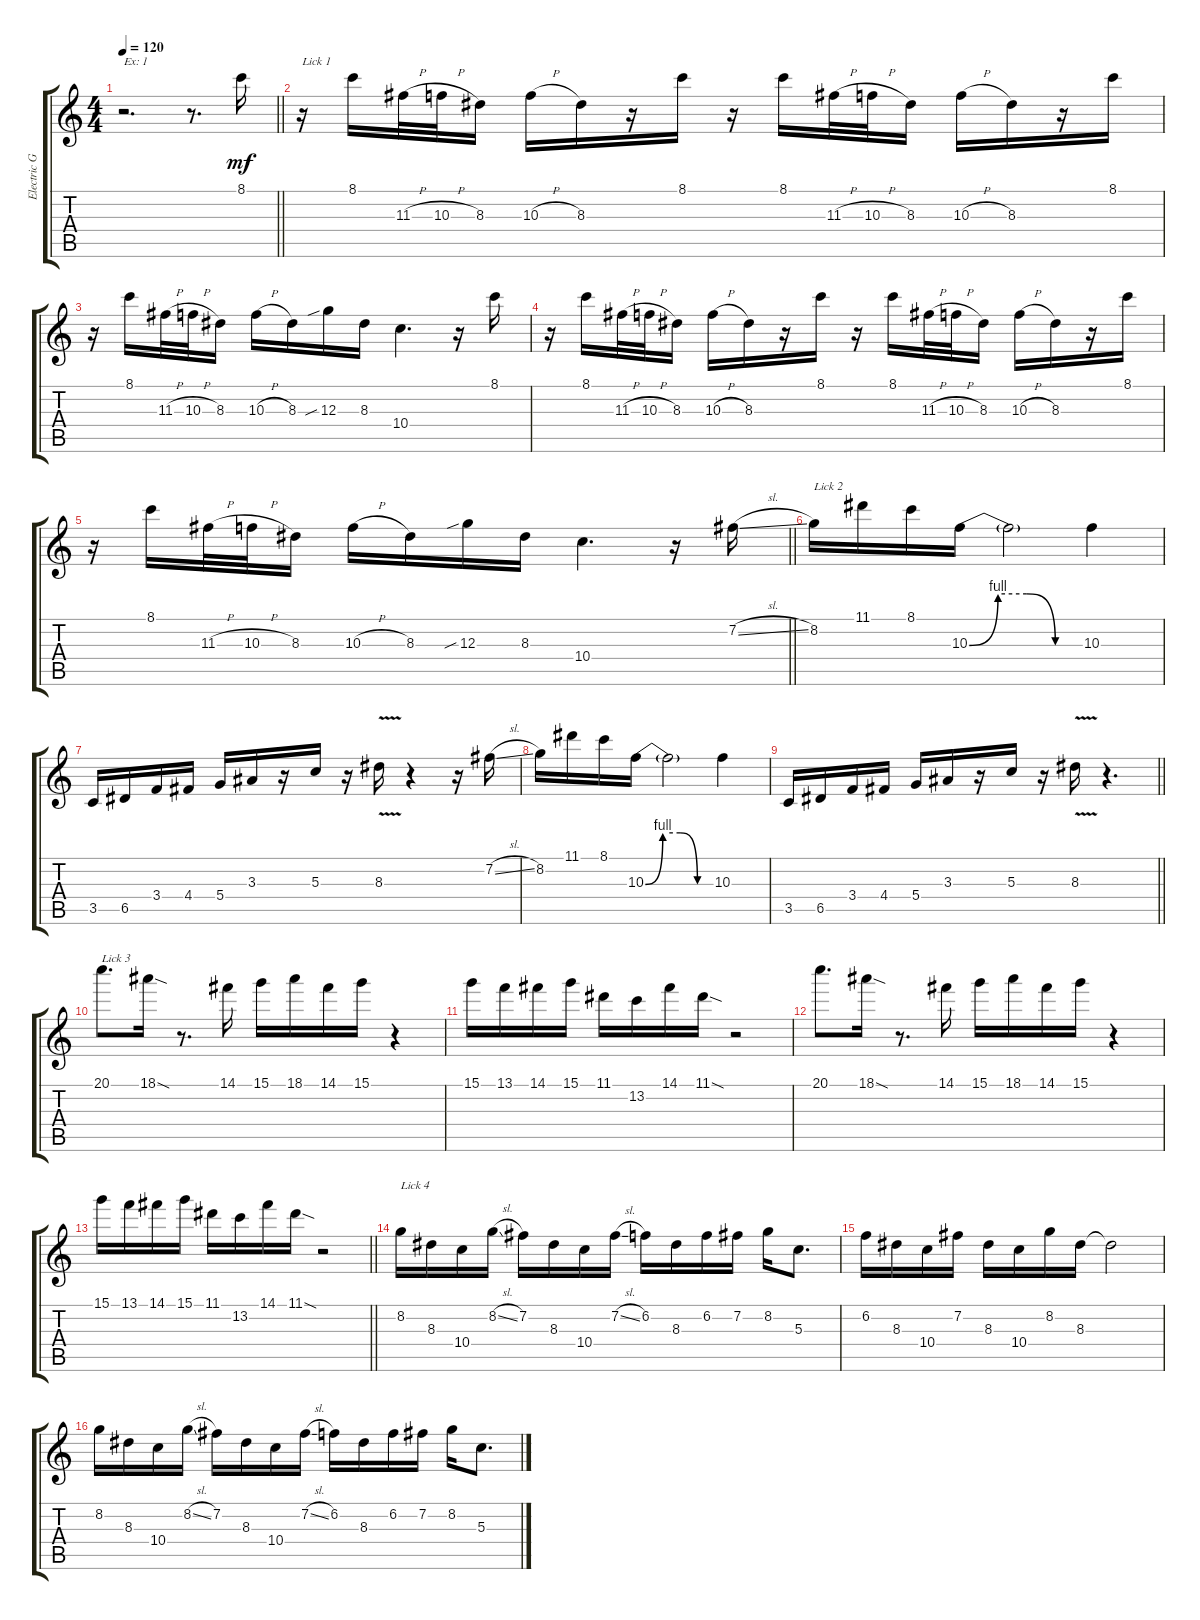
\track ("Electric Guitar" "Electric G") {instrument distortionguitar}
\staff {score tabs}
\tuning (E4 B3 G3 D3 A2 E2) {hide}
\ts (4 4)
\tempo 120
\clef g2
\barLineRight lightlight
\ks c
r.2{d txt "Ex: 1" dy mf instrument distortionguitar} r.8{d} 8.1.16 |
r.16{txt "Lick 1"} 8.1.16 11.3{h}.32 10.3{h}.32 8.3.16 10.3{h}.16 8.3.16 r.16 8.1.16 r.16 8.1.16 11.3{h}.32 10.3{h}.32 8.3.16 10.3{h}.16 8.3.16 r.16 8.1.16 |
r.16 8.1.16 11.3{h}.32 10.3{h}.32 8.3.16 10.3{h}.16 8.3.16 12.3{sib}.16 8.3.16 10.4.4{d} r.16 8.1.16 |
r.16 8.1.16 11.3{h}.32 10.3{h}.32 8.3.16 10.3{h}.16 8.3.16 r.16 8.1.16 r.16 8.1.16 11.3{h}.32 10.3{h}.32 8.3.16 10.3{h}.16 8.3.16 r.16 8.1.16 |
\barLineRight lightlight
r.16 8.1.16 11.3{h}.32 10.3{h}.32 8.3.16 10.3{h}.16 8.3.16 12.3{sib}.16 8.3.16 10.4.4{d} r.16 7.2{sl}.16 |
8.2.16{txt "Lick 2"} 11.1.16 8.1.16 10.3{be (custom 0 0 15 4 30 4 45 0 60 0)}.16 10.3{t}.2 10.3.4 |
3.5.16 6.5.16 3.4.16 4.4.16 5.4.16 3.3.16 r.16 5.3.16 r.16 8.3{v}.16 r.4 r.16 7.2{sl}.16 |
8.2.16 11.1.16 8.1.16 10.3{be (custom 0 0 15 4 30 4 45 0 60 0)}.16 10.3{t}.2 10.3.4 |
\barLineRight lightlight
3.5.16 6.5.16 3.4.16 4.4.16 5.4.16 3.3.16 r.16 5.3.16 r.16 8.3{v}.16 r.4{d} |
20.1.8{d txt "Lick 3"} 18.1{sod}.16 r.8{d} 14.1.16 15.1.16 18.1.16 14.1.16 15.1.16 r.4 |
15.1.16 13.1.16 14.1.16 15.1.16 11.1.16 13.2.16 14.1.16 11.1{sod}.16 r.2 |
20.1.8{d} 18.1{sod}.16 r.8{d} 14.1.16 15.1.16 18.1.16 14.1.16 15.1.16 r.4 |
\barLineRight lightlight
15.1.16 13.1.16 14.1.16 15.1.16 11.1.16 13.2.16 14.1.16 11.1{sod}.16 r.2 |
8.2.16{txt "Lick 4"} 8.3.16 10.4.16 8.2{sl}.16 7.2.16 8.3.16 10.4.16 7.2{sl}.16 6.2.16 8.3.16 6.2.16 7.2.16 8.2.16 5.3.8{d} |
6.2.16 8.3.16 10.4.16 7.2.16 8.3.16 10.4.16 8.2.16 8.3.16 8.3{t}.2 |
8.2.16 8.3.16 10.4.16 8.2{sl}.16 7.2.16 8.3.16 10.4.16 7.2{sl}.16 6.2.16 8.3.16 6.2.16 7.2.16 8.2.16 5.3.8{d}
